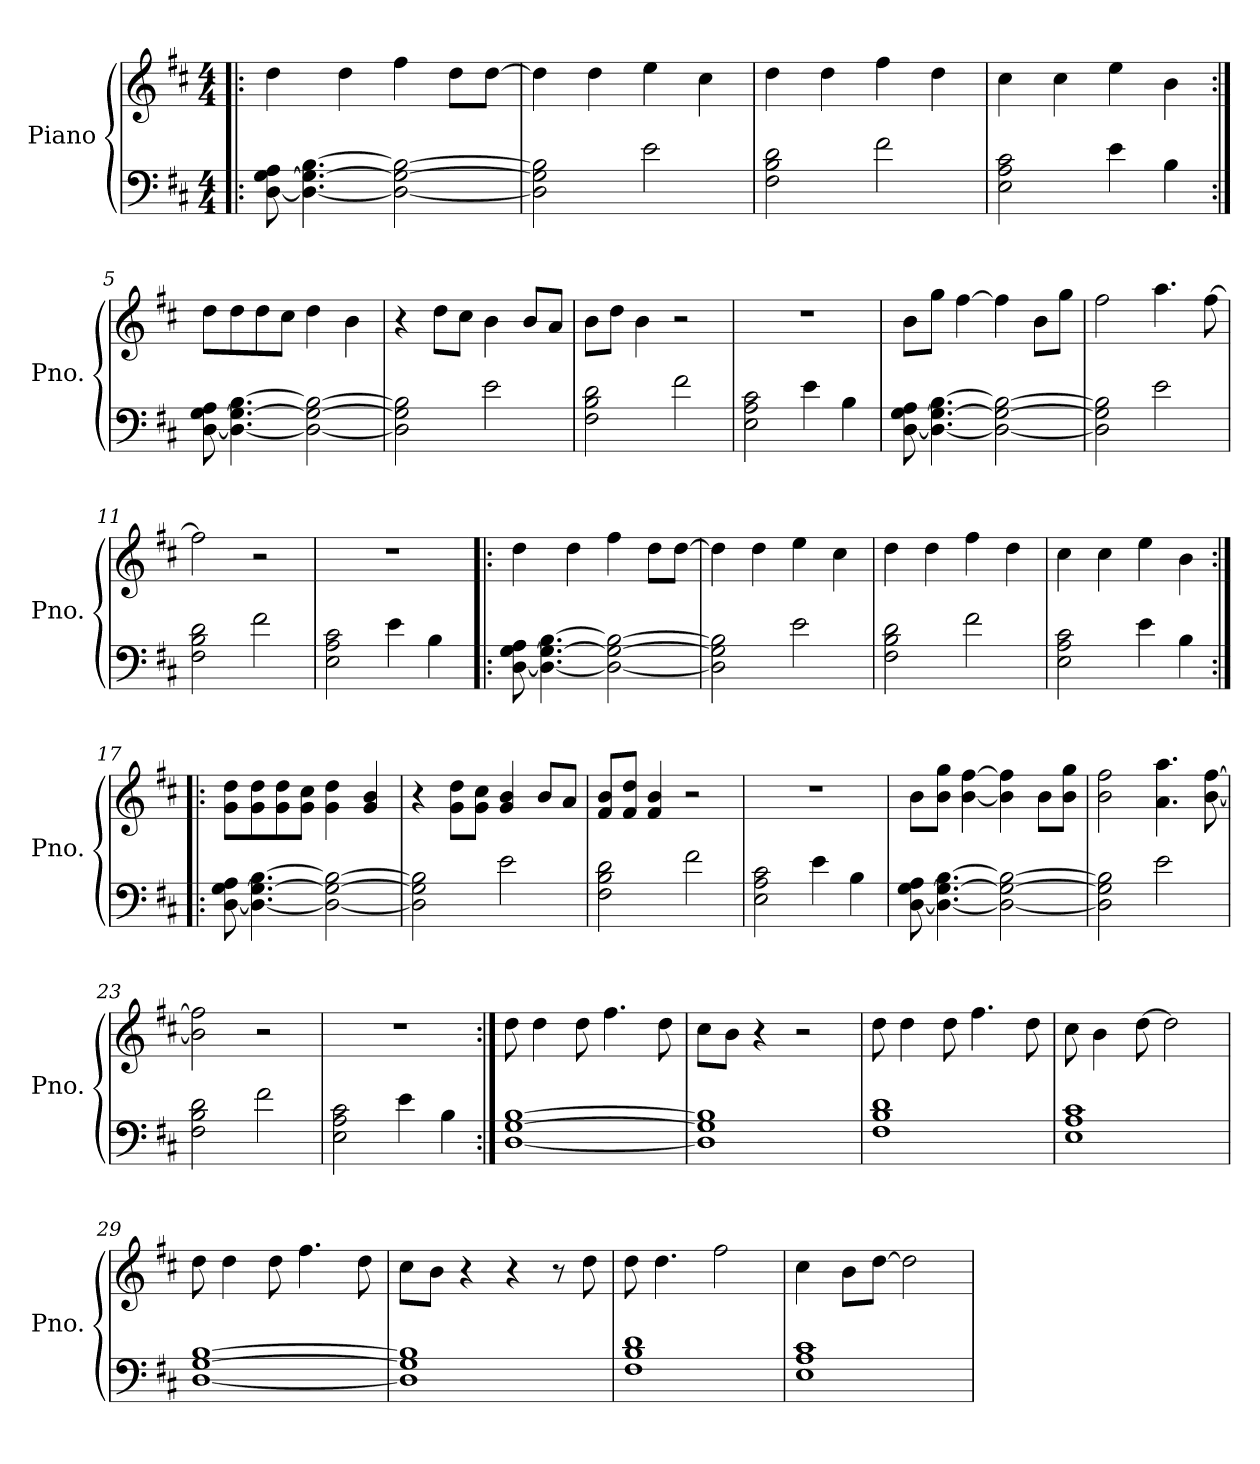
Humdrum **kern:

**kern	**kern
*part1	*part1
*staff2	*staff1
*I"Piano	*
*I'Pno.	*
*clefF4	*clefG2
*k[f#c#]	*k[f#c#]
*M4/4	*M4/4
*MM128	*MM128
=1!|:	=1!|:
[8D\ [8G\ 8A\	4dd\
4.D\_ 4.G\_ [4.B\	.
.	4dd\
2D\_ 2G\_ 2B\_	4ff#\
.	8dd\L
.	[8dd\J
=2	=2
2D\] 2G\] 2B\]	4dd\]
.	4dd\
2e\	4ee\
.	4cc#\
=3	=3
2F#\ 2B\ 2d\	4dd\
.	4dd\
2f#\	4ff#\
.	4dd\
=4	=4
2E\ 2A\ 2c#\	4cc#\
.	4cc#\
4e\	4ee\
4B\	4b\
=5:|!	=5:|!
[8D\ [8G\ 8A\	8dd\L
4.D\_ 4.G\_ [4.B\	8dd\
.	8dd\
.	8cc#\J
2D\_ 2G\_ 2B\_	4dd\
.	4b\
=6	=6
2D\] 2G\] 2B\]	4r
.	8dd\L
.	8cc#\J
2e\	4b\
.	8b/L
.	8a/J
!!LO:LB:g=z
=7	=7
2F#\ 2B\ 2d\	8b\L
.	8dd\J
.	4b\
2f#\	2r
=8	=8
2E\ 2A\ 2c#\	1r
4e\	.
4B\	.
=9	=9
[8D\ [8G\ 8A\	8b\L
4.D\_ 4.G\_ [4.B\	8gg\J
.	[4ff#\
2D\_ 2G\_ 2B\_	4ff#\]
.	8b\L
.	8gg\J
=10	=10
2D\] 2G\] 2B\]	2ff#\
2e\	4.aa\
.	[8ff#\
=11	=11
2F#\ 2B\ 2d\	2ff#\]
2f#\	2r
=12	=12
2E\ 2A\ 2c#\	1r
4e\	.
4B\	.
=13!|:	=13!|:
[8D\ [8G\ 8A\	4dd\
4.D\_ 4.G\_ [4.B\	.
.	4dd\
2D\_ 2G\_ 2B\_	4ff#\
.	8dd\L
.	[8dd\J
=14	=14
2D\] 2G\] 2B\]	4dd\]
.	4dd\
2e\	4ee\
.	4cc#\
!!LO:LB:g=z
=15	=15
2F#\ 2B\ 2d\	4dd\
.	4dd\
2f#\	4ff#\
.	4dd\
=16	=16
2E\ 2A\ 2c#\	4cc#\
.	4cc#\
4e\	4ee\
4B\	4b\
=17:|!|:	=17:|!|:
[8D\ [8G\ 8A\	8g\ 8dd\L
4.D\_ 4.G\_ [4.B\	8g\ 8dd\
.	8g\ 8dd\
.	8g\ 8cc#\J
2D\_ 2G\_ 2B\_	4g\ 4dd\
.	4g/ 4b/
=18	=18
2D\] 2G\] 2B\]	4r
.	8g\ 8dd\L
.	8g\ 8cc#\J
2e\	4g/ 4b/
.	8b/L
.	8a/J
=19	=19
2F#\ 2B\ 2d\	8f#/ 8b/L
.	8f#/ 8dd/J
.	4f#/ 4b/
2f#\	2r
=20	=20
2E\ 2A\ 2c#\	1r
4e\	.
4B\	.
=21	=21
[8D\ [8G\ 8A\	8b\L
4.D\_ 4.G\_ [4.B\	8b\ 8gg\J
.	[4b\ [4ff#\
2D\_ 2G\_ 2B\_	4b\] 4ff#\]
.	8b\L
.	8b\ 8gg\J
!!LO:LB:g=z
=22	=22
2D\] 2G\] 2B\]	2b\ 2ff#\
2e\	4.a\ 4.aa\
.	[8b\ [8ff#\
=23	=23
2F#\ 2B\ 2d\	2b\] 2ff#\]
2f#\	2r
=24	=24
2E\ 2A\ 2c#\	1r
4e\	.
4B\	.
=25:|!	=25:|!
[1D [1G [1B	8dd\
.	4dd\
.	8dd\
.	4.ff#\
.	8dd\
=26	=26
1D] 1G] 1B]	8cc#\L
.	8b\J
.	4r
.	2r
=27	=27
1F# 1B 1d	8dd\
.	4dd\
.	8dd\
.	4.ff#\
.	8dd\
=28	=28
1E 1A 1c#	8cc#\
.	4b\
.	[8dd\
.	2dd\]
=29	=29
[1D [1G [1B	8dd\
.	4dd\
.	8dd\
.	4.ff#\
.	8dd\
!!LO:LB:g=z
=30	=30
1D] 1G] 1B]	8cc#\L
.	8b\J
.	4r
.	4r
.	8r
.	8dd\
=31	=31
1F# 1B 1d	8dd\
.	4.dd\
.	2ff#\
=32	=32
1E 1A 1c#	4cc#\
.	8b\L
.	[8dd\J
.	2dd\]
=	=
*-	*-
